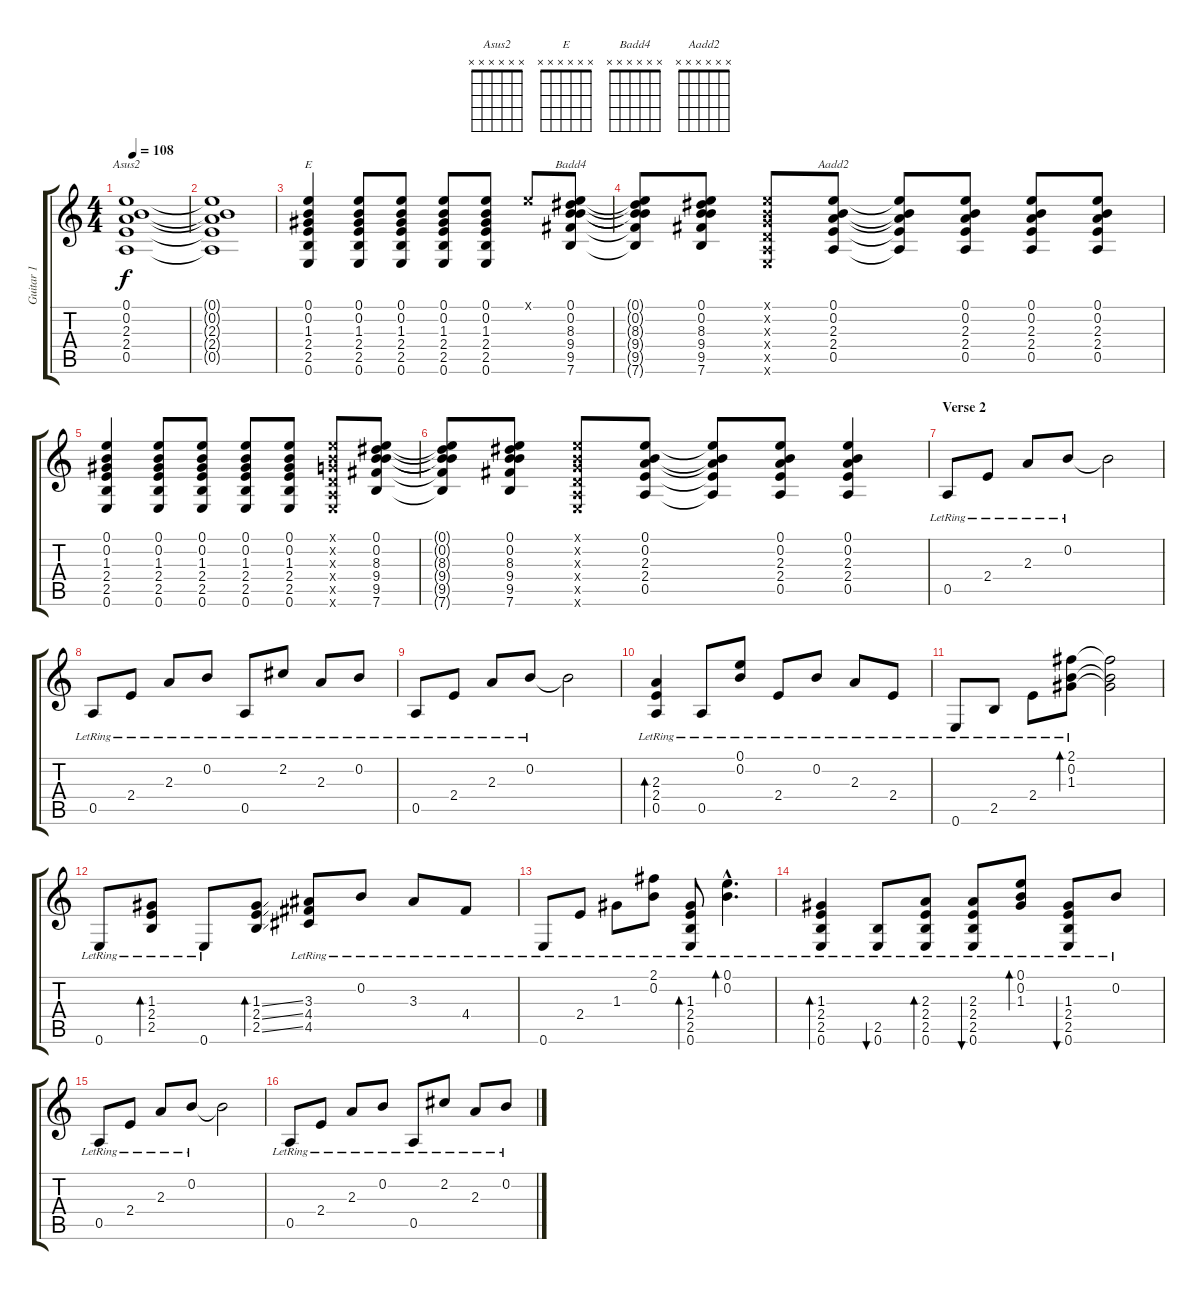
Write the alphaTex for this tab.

\track ("Guitar 1" "Guitar 1") {instrument acousticguitarsteel}
\staff {score tabs}
\tuning (E4 B3 G3 D3 A2 E2) {hide}
\chord ("Asus2" x x x x x x) {firstfret 0}
\chord ("E" x x x x x x) {firstfret 0}
\chord ("Badd4" x x x x x x) {firstfret 0}
\chord ("Aadd2" x x x x x x) {firstfret 0}
\ts (4 4)
\tempo 108
\clef g2
\ks c
(0.1 0.2 2.3 2.4 0.5).1{ch "Asus2" dy f} |
(0.1{t} 0.2{t} 2.3{t} 2.4{t} 0.5{t}).1 |
(0.1 0.2 1.3 2.4 2.5 0.6).4{ch "E"} (0.1 0.2 1.3 2.4 2.5 0.6).8 (0.1 0.2 1.3 2.4 2.5 0.6).8 (0.1 0.2 1.3 2.4 2.5 0.6).8 (0.1 0.2 1.3 2.4 2.5 0.6).8 0.1{x}.8 (0.1 0.2 8.3 9.4 9.5 7.6).8{ch "Badd4"} |
(0.1{t} 0.2{t} 8.3{t} 9.4{t} 9.5{t} 7.6{t}).8 (0.1 0.2 8.3 9.4 9.5 7.6).8 (0.1{x} 0.2{x} 0.3{x} 0.4{x} 0.5{x} 0.6{x}).8 (0.1 0.2 2.3 2.4 0.5).8{ch "Aadd2"} (0.1{t} 0.2{t} 2.3{t} 2.4{t} 0.5{t}).8 (0.1 0.2 2.3 2.4 0.5).8 (0.1 0.2 2.3 2.4 0.5).8 (0.1 0.2 2.3 2.4 0.5).8 |
(0.1 0.2 1.3 2.4 2.5 0.6).4 (0.1 0.2 1.3 2.4 2.5 0.6).8 (0.1 0.2 1.3 2.4 2.5 0.6).8 (0.1 0.2 1.3 2.4 2.5 0.6).8 (0.1 0.2 1.3 2.4 2.5 0.6).8 (0.1{x} 0.2{x} 0.3{x} 0.4{x} 0.5{x} 0.6{x}).8 (0.1 0.2 8.3 9.4 9.5 7.6).8 |
(0.1{t} 0.2{t} 8.3{t} 9.4{t} 9.5{t} 7.6{t}).8 (0.1 0.2 8.3 9.4 9.5 7.6).8 (0.1{x} 0.2{x} 0.3{x} 0.4{x} 0.5{x} 0.6{x}).8 (0.1 0.2 2.3 2.4 0.5).8 (0.1{t} 0.2{t} 2.3{t} 2.4{t} 0.5{t}).8 (0.1 0.2 2.3 2.4 0.5).8 (0.1 0.2 2.3 2.4 0.5).4 |
\section ("" "Verse 2")
0.5{lr}.8 2.4{lr}.8 2.3{lr}.8 0.2{lr}.8 0.2{t}.2 |
0.5{lr}.8 2.4{lr}.8 2.3{lr}.8 0.2{lr}.8 0.5{lr}.8 2.2{lr}.8 2.3{lr}.8 0.2{lr}.8 |
0.5{lr}.8 2.4{lr}.8 2.3{lr}.8 0.2{lr}.8 0.2{t}.2 |
(2.3{lr} 2.4{lr} 0.5{lr}).4{bd 240} 0.5{lr}.8 (0.1{lr} 0.2{lr}).8 2.4{lr}.8 0.2{lr}.8 2.3{lr}.8 2.4{lr}.8 |
0.6{lr}.8 2.5{lr}.8 2.4{lr}.8 (2.1{lr} 0.2{lr} 1.3{lr}).8{bd 240} (2.1{t} 0.2{t} 1.3{t}).2 |
0.6{lr}.8 (1.3{lr} 2.4{lr} 2.5{lr}).8{bd 120} 0.6{lr}.8 (1.3{ss} 2.4{ss} 2.5{ss}).8{bd 120} (3.3{lr} 4.4{lr} 4.5{lr}).8 0.2{lr}.8 3.3{lr}.8 4.4{lr}.8 |
0.6{lr}.8 2.4{lr}.8 1.3{lr}.8 (2.1{lr} 0.2{lr}).8 (1.3{lr} 2.4{lr} 2.5{lr} 0.6{lr}).8{bd 120} (0.1{hac lr} 0.2{hac lr}).4{d bd 120} |
(1.3{lr} 2.4{lr} 2.5{lr} 0.6{lr}).4{bd 240} (2.5{lr} 0.6{lr}).8{bu 240} (2.3{lr} 2.4{lr} 2.5{lr} 0.6{lr}).8{bd 120} (2.3{lr} 2.4{lr} 2.5{lr} 0.6{lr}).8{bu 120} (0.1{lr} 0.2{lr} 1.3{lr}).8{bd 120} (1.3{lr} 2.4{lr} 2.5{lr} 0.6{lr}).8{bu 120} 0.2{lr}.8 |
0.5{lr}.8 2.4{lr}.8 2.3{lr}.8 0.2{lr}.8 0.2{t}.2 |
0.5{lr}.8 2.4{lr}.8 2.3{lr}.8 0.2{lr}.8 0.5{lr}.8 2.2{lr}.8 2.3{lr}.8 0.2{lr}.8
